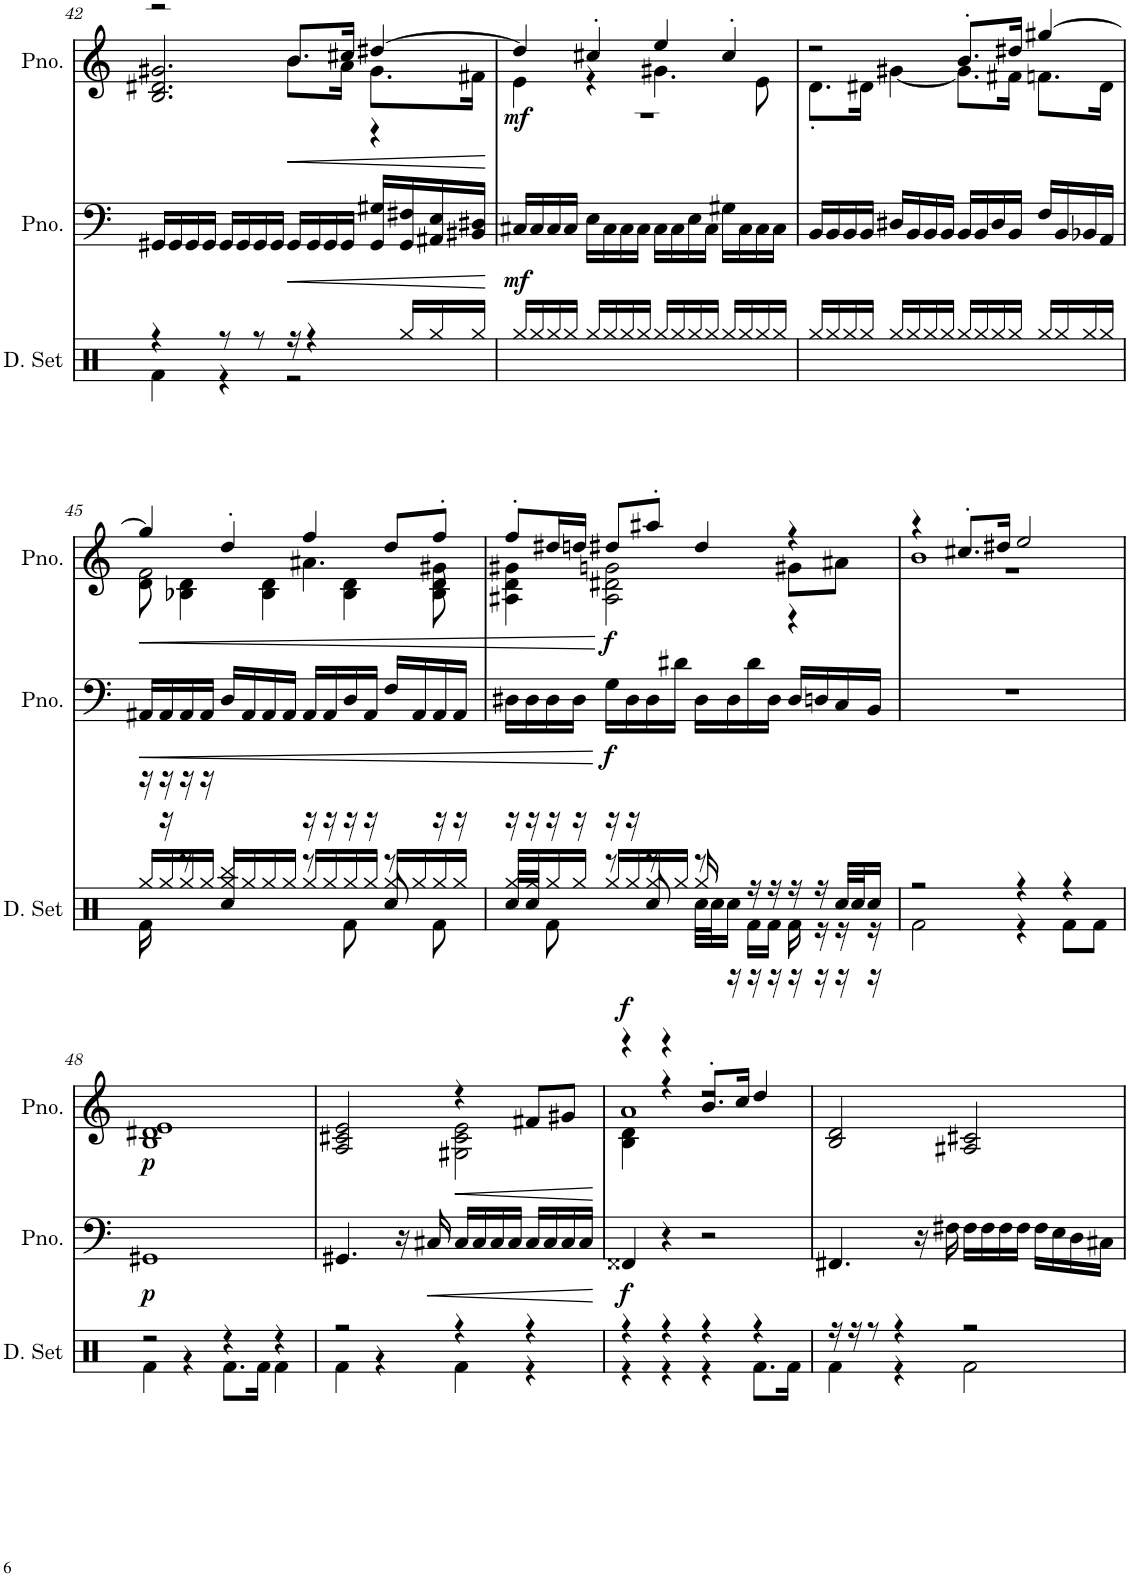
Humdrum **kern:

**kern	**kern	**dynam	**kern	**dynam
*part3	*part2	*part2	*part1	*part1
*staff3	*staff2	*staff2	*staff1	*staff1
*I"Drumset	*I"Piano	*	*I"Piano	*
*I'D. Set	*I'Pno.	*	*I'Pno.	*
!!LO:PB:g=z
*clefX	*clefF4	*	*clefG2	*
*	*Trd4c7	*	*	*
*k[]	*k[]	*	*k[]	*
*M4/4	*M4/4	*	*M4/4	*
=42	=42	=42	=42	=42
*^	*	*	*^	*
*	*	*	*	*	*^	*
4r	4Rf\	16GG#X/LL	.	2r	2ryy	2.B/ 2.d#X/ 2.g#X/	.
.	.	16GG#/	.	.	.	.	.
.	.	16GG#/	.	.	.	.	.
.	.	16GG#/JJ	.	.	.	.	.
8r	4r	16GG#/LL	.	.	.	.	.
.	.	16GG#/	.	.	.	.	.
8r	.	16GG#/	.	.	.	.	.
.	.	16GG#/JJ	.	.	.	.	.
!	!	!	!LO:HP:b	!	!	!	!LO:HP:b
16r	2r	16GG#/LL	<	8.b/L	8.b\L	.	<
4r	.	16GG#/	.	.	.	.	.
.	.	16GG#/	.	.	.	.	.
.	.	16GG#/JJ	.	16cc#X/Jk	16a\Jk	.	.
.	.	16GG#/ 16G#X/LL	.	[4dd#X/	8.g#\L	4r	.
16Rgg/LL	.	16GG#/ 16F#X/	.	.	.	.	.
16Rgg/	.	16AA#X/ 16E/	.	.	.	.	.
16Rgg/JJ	.	16BB#X/ 16D#X/JJ	.	.	16f#X\Jk	.	.
*v	*v	*	*	*v	*v	*v	*
.	.	[	.	[
=43	=43	=43	=43	=43
*	*	*	*^	*
*	*	*	*	*^	*
!	!	!LO:DY:b	!	!	!	!LO:DY:b
16Rgg/LL	16C#X/LL	mf	4dd#/]	4e\	1r	mf
16Rgg/	16C#/	.	.	.	.	.
16Rgg/	16C#/	.	.	.	.	.
16Rgg/JJ	16C#/JJ	.	.	.	.	.
16Rgg/LL	16E\LL	.	4cc#X'/	4r	.	.
16Rgg/	16C#\	.	.	.	.	.
16Rgg/	16C#\	.	.	.	.	.
16Rgg/JJ	16C#\JJ	.	.	.	.	.
16Rgg/LL	16C#\LL	.	4ee/	4.g#X\	.	.
16Rgg/	16C#\	.	.	.	.	.
16Rgg/	16E\	.	.	.	.	.
16Rgg/JJ	16C#\JJ	.	.	.	.	.
16Rgg/LL	16G#X\LL	.	4cc#'/	.	.	.
16Rgg/	16C#\	.	.	.	.	.
16Rgg/	16C#\	.	.	8e\	.	.
16Rgg/JJ	16C#\JJ	.	.	.	.	.
*	*	*	*	*v	*v	*
=44	=44	=44	=44	=44	=44
16Rgg/LL	16BB/LL	.	2r	8.d'\L	.
16Rgg/	16BB/	.	.	.	.
16Rgg/	16BB/	.	.	.	.
16Rgg/JJ	16BB/JJ	.	.	16d#X\Jk	.
16Rgg/LL	16D#X/LL	.	.	[4g#X\	.
16Rgg/	16BB/	.	.	.	.
16Rgg/	16BB/	.	.	.	.
16Rgg/JJ	16BB/JJ	.	.	.	.
16Rgg/LL	16BB/LL	.	8.b'/L	8.g#\L]	.
16Rgg/	16BB/	.	.	.	.
16Rgg/	16D#/	.	.	.	.
16Rgg/JJ	16BB/JJ	.	16dd#X/Jk	16f#X\Jk	.
16Rgg/LL	16F/LL	.	[4gg#X/	8.fn\L	.
16Rgg/	16BB/	.	.	.	.
16Rgg/	16BB-X/	.	.	.	.
16Rgg/JJ	16AA/JJ	.	.	16d#\Jk	.
!!LO:LB:g=z
=45	=45	=45	=45	=45	=45
*^	*	*	*	*	*
*	*^	*	*	*	*	*
!	!	!	!	!LO:HP:b	!	!	!LO:HP:b
*	*	*	*	*	*	*^	*
16r	16Rf\	16Rgg/LL	16AA#X/LL	<	4gg#/]	2f\	8d\	<
16r	16r	16Rgg/	16AA#/	.	.	.	.	.
16r	8r	16Rgg/	16AA#/	.	.	.	4B-X\ 4d\	.
16r	.	16Rgg/JJ	16AA#/JJ	.	.	.	.	.
4Rcc/	4Rbb/	16Rgg/LL	16D/LL	.	4dd'/	.	.	.
.	.	16Rgg/	16AA#/	.	.	.	.	.
.	.	16Rgg/	16AA#/	.	.	.	4B-\ 4d\	.
.	.	16Rgg/JJ	16AA#/JJ	.	.	.	.	.
16r	8r	16Rgg/LL	16AA#/LL	.	4ff/	4.a#X\	.	.
16r	.	16Rgg/	16AA#/	.	.	.	.	.
16r	8Rf\	16Rgg/	16D/	.	.	.	4B-\ 4d\	.
16r	.	16Rgg/JJ	16AA#/JJ	.	.	.	.	.
8Rcc/	8r	16Rgg/LL	16F/LL	.	8dd/L	.	.	.
.	.	16Rgg/	16AA#/	.	.	.	.	.
16r	8Rf\	16Rgg/	16AA#/	.	8ff'/J	8g#X\	8B-\ 8d\	.
16r	.	16Rgg/JJ	16AA#/JJ	.	.	.	.	.
=46	=46	=46	=46	=46	=46	=46	=46	=46
16Rcc/LL	16r	16Rgg/LL	16D#X\LL	.	8ff'/L	4g#X\	4A#X\ 4d\	.
16Rcc/JJ	16r	16Rgg/	16D#\	.	.	.	.	.
16r	8Rf\	16Rgg/	16D#\	.	16dd#X/L	.	.	.
16r	.	16Rgg/JJ	16D#\JJ	.	16ddn/JJ	.	.	.
!	!	!	!	!LO:DY:n=1:b	!	!	!	!LO:DY:n=1:b
16r	8r	16Rgg/LL	16G\LL	[ f	8dd#X/L	2gn\	2A#\ 2d#X\	[ f
16r	.	16Rgg/	16D#\	.	.	.	.	.
8Rcc/	8r	16Rgg/	16D#\	.	8aa#X'/J	.	.	.
.	.	16Rgg/JJ	16d#X\JJ	.	.	.	.	.
32Rcc\LLL	8r	16Rgg/	16D#\LL	.	4dd#/	.	.	.
32Rcc\J	.	.	.	.	.	.	.	.
16Rcc\JJ	.	16r	16D#\	.	.	.	.	.
16r	16Rf\LL	16r	16d#\	.	.	.	.	.
16r	16Rf\JJ	16r	16D#\JJ	.	.	.	.	.
16r	16Rf\	16r	16D#/LL	.	4r	8g#X\L	4r	.
16r	16r	16r	16Dn/	.	.	.	.	.
32Rcc/LLL	16r	16r	16C/	.	.	8a#X\J	.	.
32Rcc/J	.	.	.	.	.	.	.	.
16Rcc/JJ	16r	16r	16BB/JJ	.	.	.	.	.
*	*v	*v	*	*	*	*	*	*
=47	=47	=47	=47	=47	=47	=47	=47
2r	2Rf\	1r	.	4r	1b	1r	.
.	.	.	.	8.cc#X'/L	.	.	.
.	.	.	.	16dd#X/Jk	.	.	.
4r	4r	.	.	2ee/	.	.	.
4r	8Rf\L	.	.	.	.	.	.
.	8Rf\J	.	.	.	.	.	.
*	*	*	*	*v	*v	*v	*
!!LO:LB:g=z
=48	=48	=48	=48	=48	=48
!	!	!	!LO:DY:b	!	!LO:DY:b
2r	4Rf\	1GG#X	p	1B 1d#X 1e	p
.	4r	.	.	.	.
4r	8.Rf\L	.	.	.	.
.	16Rf\Jk	.	.	.	.
4r	4Rf\	.	.	.	.
=49	=49	=49	=49	=49	=49
*	*	*	*	*^	*
2r	4Rf\	4.GG#X/	.	2A/ 2c#X/ 2e/	2ryy	.
.	4r	.	.	.	.	.
.	.	16r	.	.	.	.
!	!	!	!LO:HP:b	!	!	!
.	.	16C#X/	<	.	.	.
!	!	!	!	!	!	!LO:HP:b
4r	4Rf\	16C#/LL	.	4r	2G#X\ 2c#\ 2e\	<
.	.	16C#/	.	.	.	.
.	.	16C#/	.	.	.	.
.	.	16C#/JJ	.	.	.	.
4r	4r	16C#/LL	.	8f#X/L	.	.
.	.	16C#/	.	.	.	.
.	.	16C#/	.	8g#X/J	.	.
.	.	16C#/JJ	.	.	.	.
*v	*v	*	*	*v	*v	*
.	.	[	.	[
=50	=50	=50	=50	=50
*^	*	*	*^	*
*	*	*	*	*	*^	*
!	!	!	!LO:DY:b	!	!	!	!LO:DY:a
4r	4r	4FF##X/	f	4r	4B\ 4d\	1a	f
4r	4r	4r	.	4r	4r	.	.
4r	4r	2r	.	8.b'/L	2r	.	.
.	.	.	.	16cc/Jk	.	.	.
4r	8.Rf\L	.	.	4dd/	.	.	.
.	16Rf\Jk	.	.	.	.	.	.
*	*	*	*	*v	*v	*v	*
=51	=51	=51	=51	=51	=51
16r	4Rf\	4.FF#X/	.	2B/ 2d/	.
16r	.	.	.	.	.
8r	.	.	.	.	.
4r	4r	.	.	.	.
.	.	16r	.	.	.
.	.	16F#X\	.	.	.
2r	2Rf\	16F#\LL	.	2A#X/ 2c#X/	.
.	.	16F#\	.	.	.
.	.	16F#\	.	.	.
.	.	16F#\JJ	.	.	.
.	.	16F#\LL	.	.	.
.	.	16E\	.	.	.
.	.	16D\	.	.	.
.	.	16C#X\JJ	.	.	.
*v	*v	*	*	*	*
=	=	=	=	=
*-	*-	*-	*-	*-
